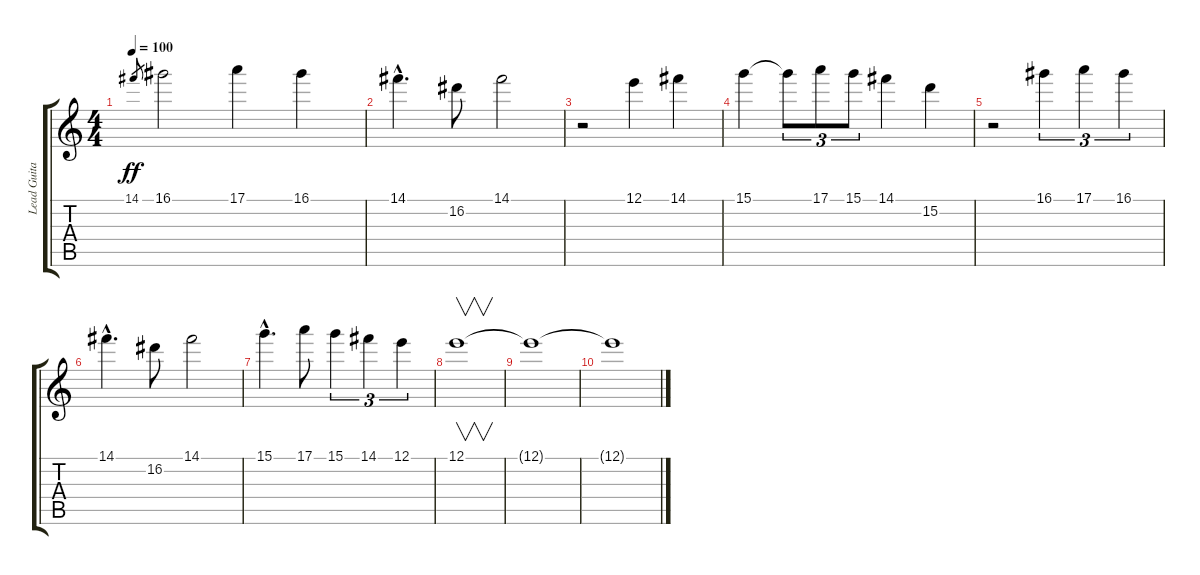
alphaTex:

\track ("Lead Guitar 1" "Lead Guita") {instrument overdrivenguitar}
\staff {score tabs}
\tuning (E4 B3 G3 D3 A2 E2) {hide}
\ts (4 4)
\tempo 100
\clef g2
\ks c
14.1.8{gr dy ff} 16.1.2 17.1.4 16.1.4 |
14.1{hac}.4{d} 16.2.8 14.1.2 |
r.2 12.1.4 14.1.4 |
15.1.4 15.1{t}.8{tu (3 2)} 17.1.8{tu (3 2)} 15.1.8{tu (3 2)} 14.1.4 15.2.4 |
r.2 16.1.4{tu (3 2)} 17.1.4{tu (3 2)} 16.1.4{tu (3 2)} |
14.1{hac}.4{d} 16.2.8 14.1.2 |
15.1{hac}.4{d} 17.1.8 15.1.4{tu (3 2)} 14.1.4{tu (3 2)} 12.1.4{tu (3 2)} |
12.1.1{v} |
12.1{t}.1 |
12.1{t}.1
